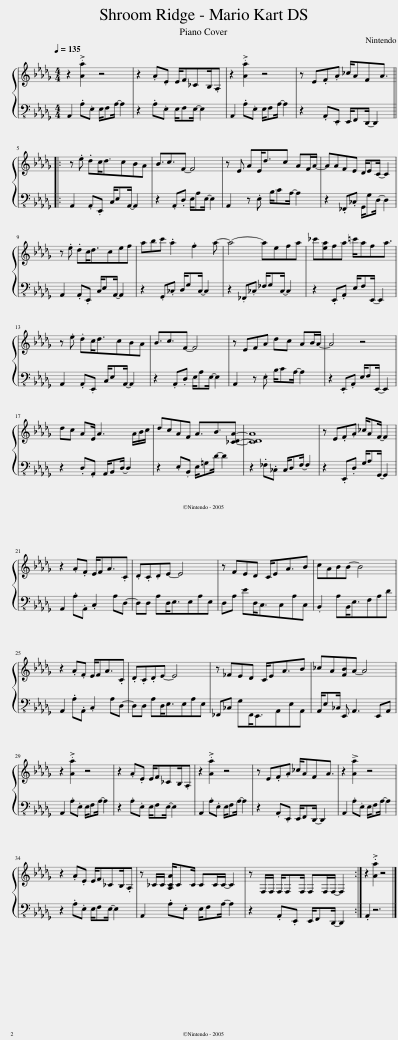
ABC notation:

X:1
%%score { 1 | 2 }
L:1/8
Q:1/4=135
M:4/4
I:linebreak $
K:Db
V:1 treble
V:2 bass-8
V:1
 z2 .[Aa]2 z4 | z2 .A.E E/F_CB,/.A, | z2 .[Aa]2 z4 | z E.F.A _c/AFA3/2 |:$ z .e .dc<dcBA | %5
 B3/2c3/2F- F4 | z E AE<dc AF/A/- | AAFE D/EC/- C2 |$ z .e .dc<dcef | abc' .a2 .f2 a- | %10
 a4- aefa | _c'[ea]fa =c'/afa3/2 |$ z .e .dc<dcBA | B3/2c3/2F- F4 | z EFA dc AB/A/- | %15
 A4 z4 |$ dc AE/ A3 A/B/c/ | dcAF A3/2B3/2[_CDA]- | [CDA]8 | z E.F.A _c/AF/- F2 |$ %20
 z2 .A.F E/FA3/2.C | .D.C.DE- E4 | z FED C/EA3/2B | cABB- B4 |$ z2 .A.F E/FA3/2.C | %25
 .D.C.DE- E4 | z _FED C/EA3/2B | _cA[FB]A- A4 |$ z2 .[Aa]2 z4 | z2 .A.E E/F_CB,/.A, | %30
 z2 .[Aa]2 z4 | z E.F.A _c/AFA3/2 | z2 !>![Aa]2 z4 |$ z2 .A.E E/F_CB,/.A, | z _C/C/ [A,CA]/CC/ CC/C/- C2 | %35
 z F,/F,/ F,/F,F,/ F,F,/F,/- F,2 :| z2 .[Aa]2 z4 |] %37
V:2
 A,,2 .A,.E, E,/F,A,/- A,2 | z2 .A,.E, E,/F,E,/- E,2 | A,,2 .A,.E, E,/F,A,/- A,2 | z2 .A,,.E,, E,,/F,,D,,/- D,,2 |:$ A,,2 .A,,.E,, C,/E,A,,/- A,,2 | %5
 z2 .A,,.D, E,/A,E,/- E,2 | A,,2 z .E, B,/CA,/- A,2 | z2 ._F,,._C, G,,/G,D,/- D,2 |$ A,,2 .A,,.E,, C,/E,A,,/- A,,2 | z2 .G,,._C, D,/G,C,/- C,2 | %10
 z2 ._F,,._C, _F,/G,C,/- C,2 | z2 .E,,.A,, E,/F,E,,/- E,,2 |$ A,,2 .A,,.E,, C,/E,A,,/- A,,2 | z2 .A,,.D, E,/A,E,/- E,2 | A,,2 z .E, B,/CA,/- A,2 | %15
 z2 .E,,.A,, E,/F,E,,/- E,,2 |$ z2 .D,.A,, A,,/B,,D,/- D,2 | z2 .E,.B,, E,/=G,D/- D2 | z2 ._F,._C, C,/D,F,/- F,2 | z2 .E,,.D, G,/A,G,,/- G,,2 |$ %20
 A,,2 .A,.A,, .C,2 A,D,- | D,D, A,D,<E,E,A,E, | D,A, ED,<C,C,A,C, | .B,,2 A,B,,<E,F,A,D |$ A,,2 .A,.A,, .C,2 A,D,- | %25
 D,D, A,D,<E,E,A,E, | _F,,_C, G,F,,<E,,A,,E,A,, | A,,/E,_C,/ E,, A,,3 E,,A,, |$ A,,2 .A,.E, E,/F,A,/- A,2 | z2 .A,.E, E,/F,E,/- E,2 | %30
 A,,2 .A,.E, E,/F,A,/- A,2 | z2 .A,,.E,, E,,/F,,D,,/- D,,2 | A,,2 .A,.E, E,/F,A,/- A,2 |$ z2 .A,.E, E,/F,E,/- E,2 | A,,2 .A,.E, E,/F,A,/- A,2 | %35
 z2 .A,,.E,, E,,/F,,D,,/- D,,2 :| .A,,2 z6 |] %37
